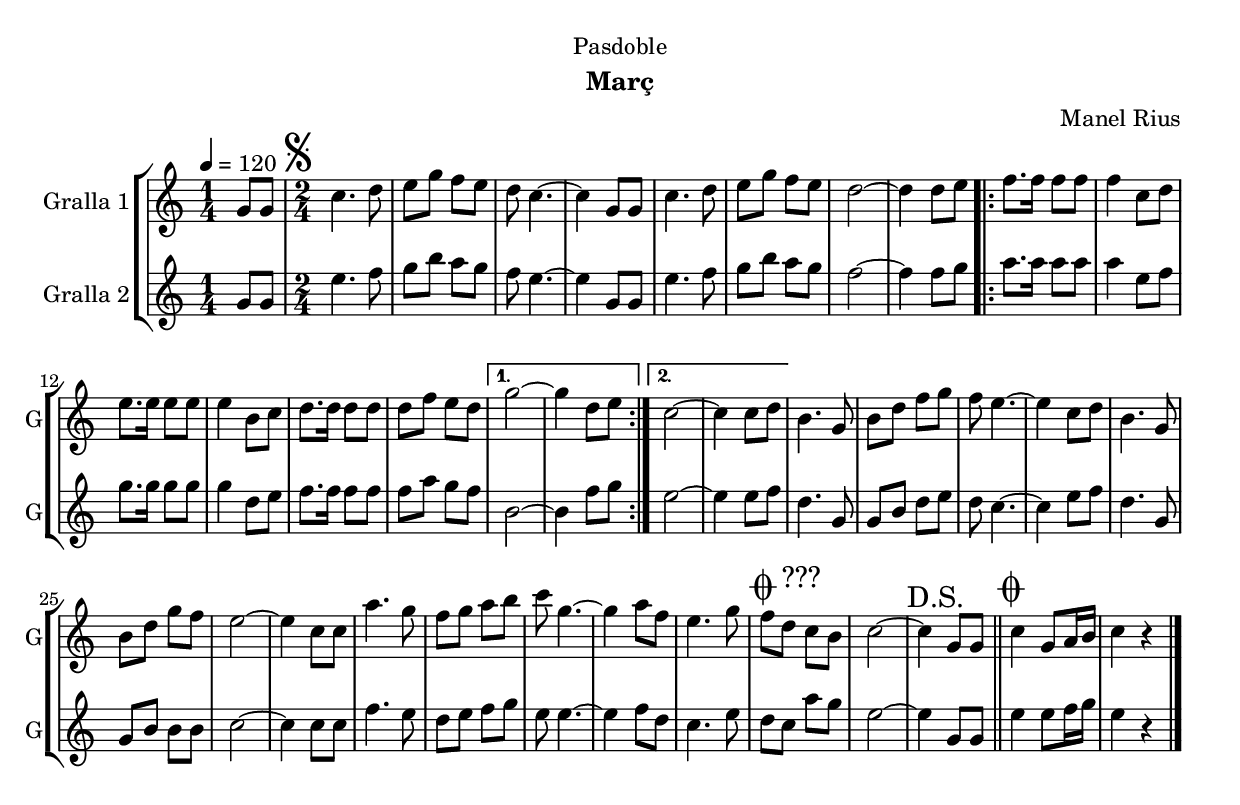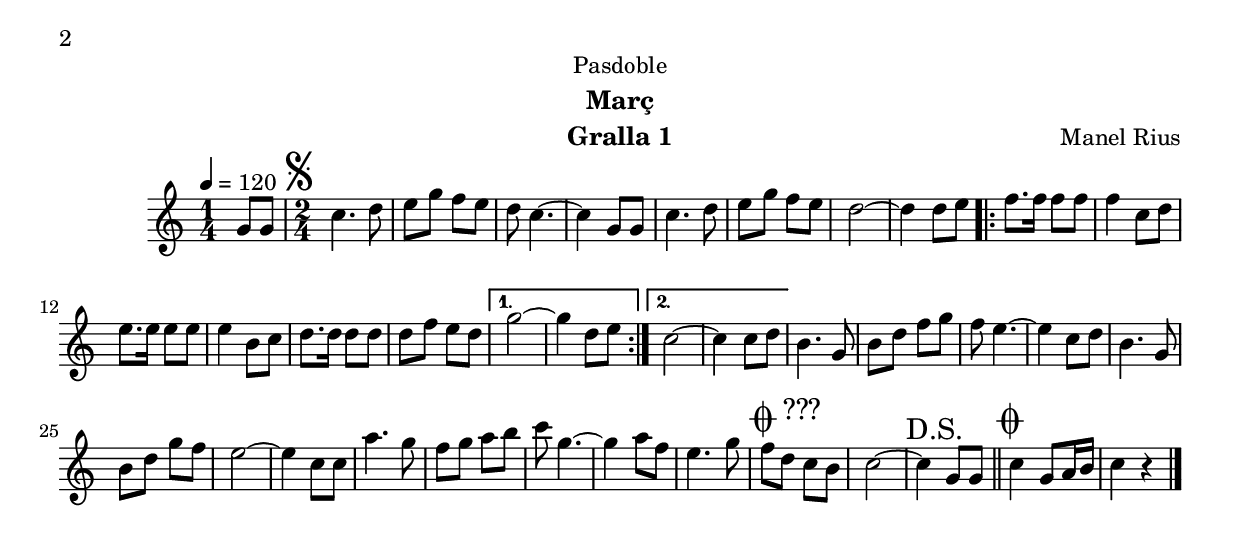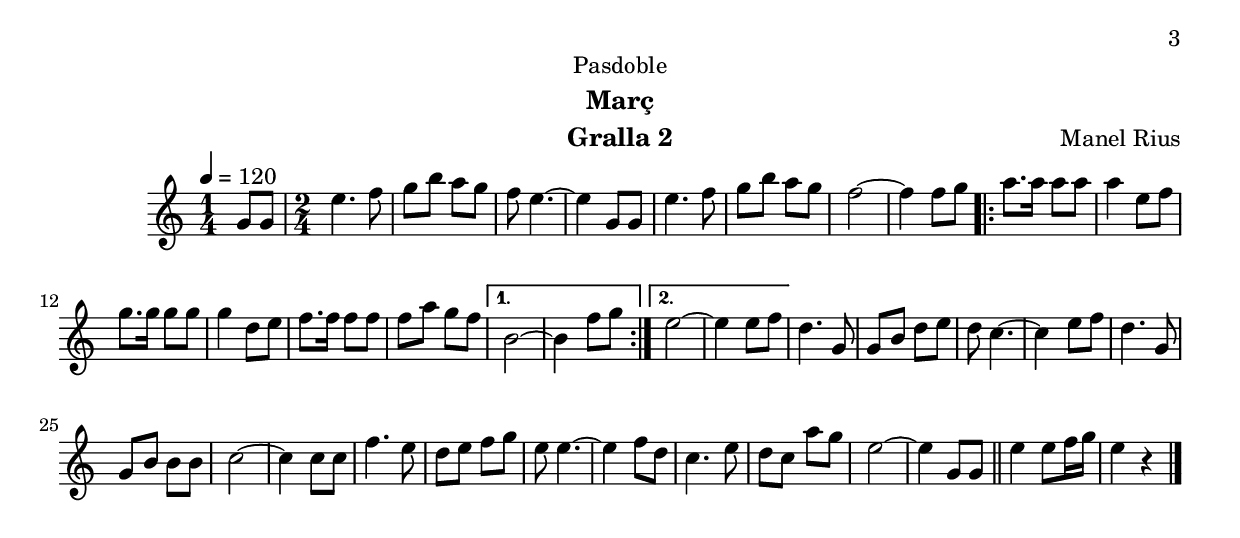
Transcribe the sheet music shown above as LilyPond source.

\version "2.22.1"

\header {
  dedication="Pasdoble"
  title=""
  subtitle="Març"
  subsubtitle=""
  poet=""
  meter=""
  piece=""
  composer="Manel Rius"
  arranger=""
  opus=""
  instrument=""
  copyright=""
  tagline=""
}

liniaroAa =
\relative g'
{
  \tempo 4=120
  \clef treble
  \key c \major
  \time 1/4
  g8 g  |
  \time 2/4   \mark \markup {\musicglyph #"scripts.segno"} c4. d8  |
  e8 g f e  |
  d8 c4. ~  |
  %05
  c4 g8 g  |
  c4. d8  |
  e8 g f e  |
  d2 ~  |
  d4 d8 e  |
  %10
  \repeat volta 2 { f8. f16 f8 f  |
  f4 c8 d  |
  e8. e16 e8 e  |
  e4 b8 c  |
  d8. d16 d8 d  |
  %15
  d8 f e d }
  \alternative { { g2 ~  |
  g4 d8 e }
  { c2 ~  |
  c4 c8 d } }
  %20
  b4. g8  |
  b8 d f g  |
  f8 e4. ~  |
  e4 c8 d  |
  b4. g8  |
  %25
  b8 d g f  |
  e2 ~  |
  e4 c8 c  |
  a'4. g8  |
  f8 g a b  |
  %30
  c8 g4. ~  |
  g4 a8 f  |
  e4. g8  |
  \mark \markup {\musicglyph #"scripts.coda" ???} f8 d c b  |
  c2 ~  |
  %35
  \mark "D.S." c4 g8 g  \bar "||"
  \mark \markup {\musicglyph #"scripts.coda"} c4 g8 a16 b  |
  c4 r4  \bar "|." % kompletite
}

liniaroAb =
\relative g'
{
  \tempo 4=120
  \clef treble
  \key c \major
  \time 1/4
  g8 g  |
  \time 2/4   e'4. f8  |
  g8 b a g  |
  f8 e4. ~  |
  %05
  e4 g,8 g  |
  e'4. f8  |
  g8 b a g  |
  f2 ~  |
  f4 f8 g  |
  %10
  \repeat volta 2 { a8. a16 a8 a  |
  a4 e8 f  |
  g8. g16 g8 g  |
  g4 d8 e  |
  f8. f16 f8 f  |
  %15
  f8 a g f }
  \alternative { { b,2 ~  |
  b4 f'8 g }
  { e2 ~  |
  e4 e8 f } }
  %20
  d4. g,8  |
  g8 b d e  |
  d8 c4. ~  |
  c4 e8 f  |
  d4. g,8  |
  %25
  g8 b b b  |
  c2 ~  |
  c4 c8 c  |
  f4. e8  |
  d8 e f g  |
  %30
  e8 e4. ~  |
  e4 f8 d  |
  c4. e8  |
  d8 c a' g  |
  e2 ~  |
  %35
  e4 g,8 g  \bar "||"
  e'4 e8 f16 g  |
  e4 r4  \bar "|." % kompletite
}

\bookpart {
  \score {
    \new StaffGroup {
      \override Score.RehearsalMark #'self-alignment-X = #LEFT
      <<
        \new Staff \with {instrumentName = #"Gralla 1" shortInstrumentName = #"G"} \liniaroAa
        \new Staff \with {instrumentName = #"Gralla 2" shortInstrumentName = #"G"} \liniaroAb
      >>
    }
    \layout {}
  }
  \score { \unfoldRepeats
    \new StaffGroup {
      \override Score.RehearsalMark #'self-alignment-X = #LEFT
      <<
        \new Staff \with {instrumentName = #"Gralla 1" shortInstrumentName = #"G"} \liniaroAa
        \new Staff \with {instrumentName = #"Gralla 2" shortInstrumentName = #"G"} \liniaroAb
      >>
    }
    \midi {
      \set Staff.midiInstrument = "oboe"
      \set DrumStaff.midiInstrument = "drums"
    }
  }
}

\bookpart {
  \header {instrument="Gralla 1"}
  \score {
    \new StaffGroup {
      \override Score.RehearsalMark #'self-alignment-X = #LEFT
      <<
        \new Staff \liniaroAa
      >>
    }
    \layout {}
  }
  \score { \unfoldRepeats
    \new StaffGroup {
      \override Score.RehearsalMark #'self-alignment-X = #LEFT
      <<
        \new Staff \liniaroAa
      >>
    }
    \midi {
      \set Staff.midiInstrument = "oboe"
      \set DrumStaff.midiInstrument = "drums"
    }
  }
}

\bookpart {
  \header {instrument="Gralla 2"}
  \score {
    \new StaffGroup {
      \override Score.RehearsalMark #'self-alignment-X = #LEFT
      <<
        \new Staff \liniaroAb
      >>
    }
    \layout {}
  }
  \score { \unfoldRepeats
    \new StaffGroup {
      \override Score.RehearsalMark #'self-alignment-X = #LEFT
      <<
        \new Staff \liniaroAb
      >>
    }
    \midi {
      \set Staff.midiInstrument = "oboe"
      \set DrumStaff.midiInstrument = "drums"
    }
  }
}

